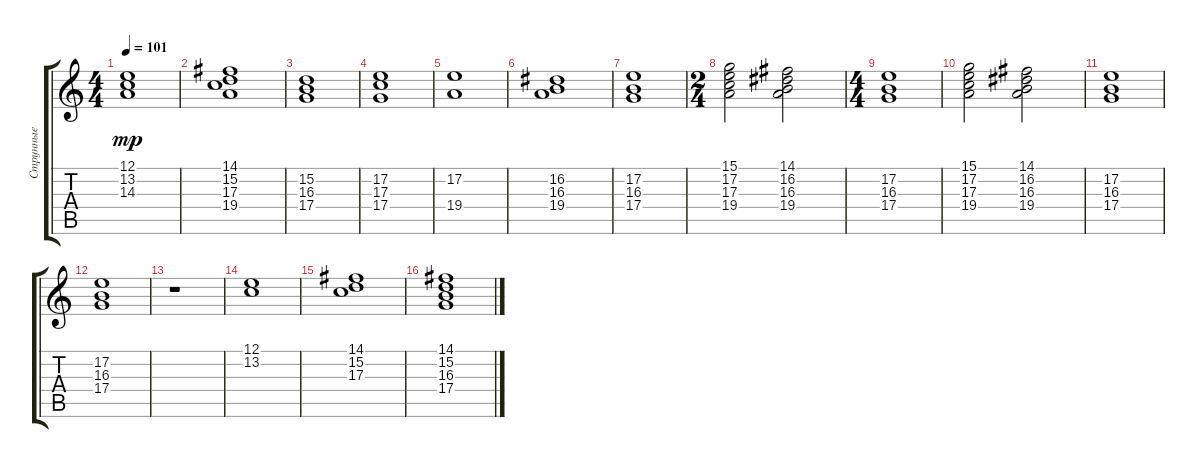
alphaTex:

\track ("Струнные" "Струнные") {instrument synthstrings1}
\staff {score tabs}
\tuning (E4 B3 G3 D3 A2 E2) {hide}
\ts (4 4)
\tempo 101
\clef g2
\ks c
(12.1 13.2 14.3).1{dy mp} |
(14.1 15.2 17.3 19.4).1 |
(15.2 16.3 17.4).1 |
(17.2 17.3 17.4).1 |
(17.2 19.4).1 |
(16.2 16.3 19.4).1 |
(17.2 16.3 17.4).1 |
\ts (2 4)
(15.1 17.2 17.3 19.4).2 (14.1 16.2 16.3 19.4).2 |
\ts (4 4)
(17.2 16.3 17.4).1 |
(15.1 17.2 17.3 19.4).2 (14.1 16.2 16.3 19.4).2 |
(17.2 16.3 17.4).1 |
(17.2 16.3 17.4).1 |
r.1 |
(12.1 13.2).1 |
(14.1 15.2 17.3).1 |
(14.1 15.2 16.3 17.4).1
